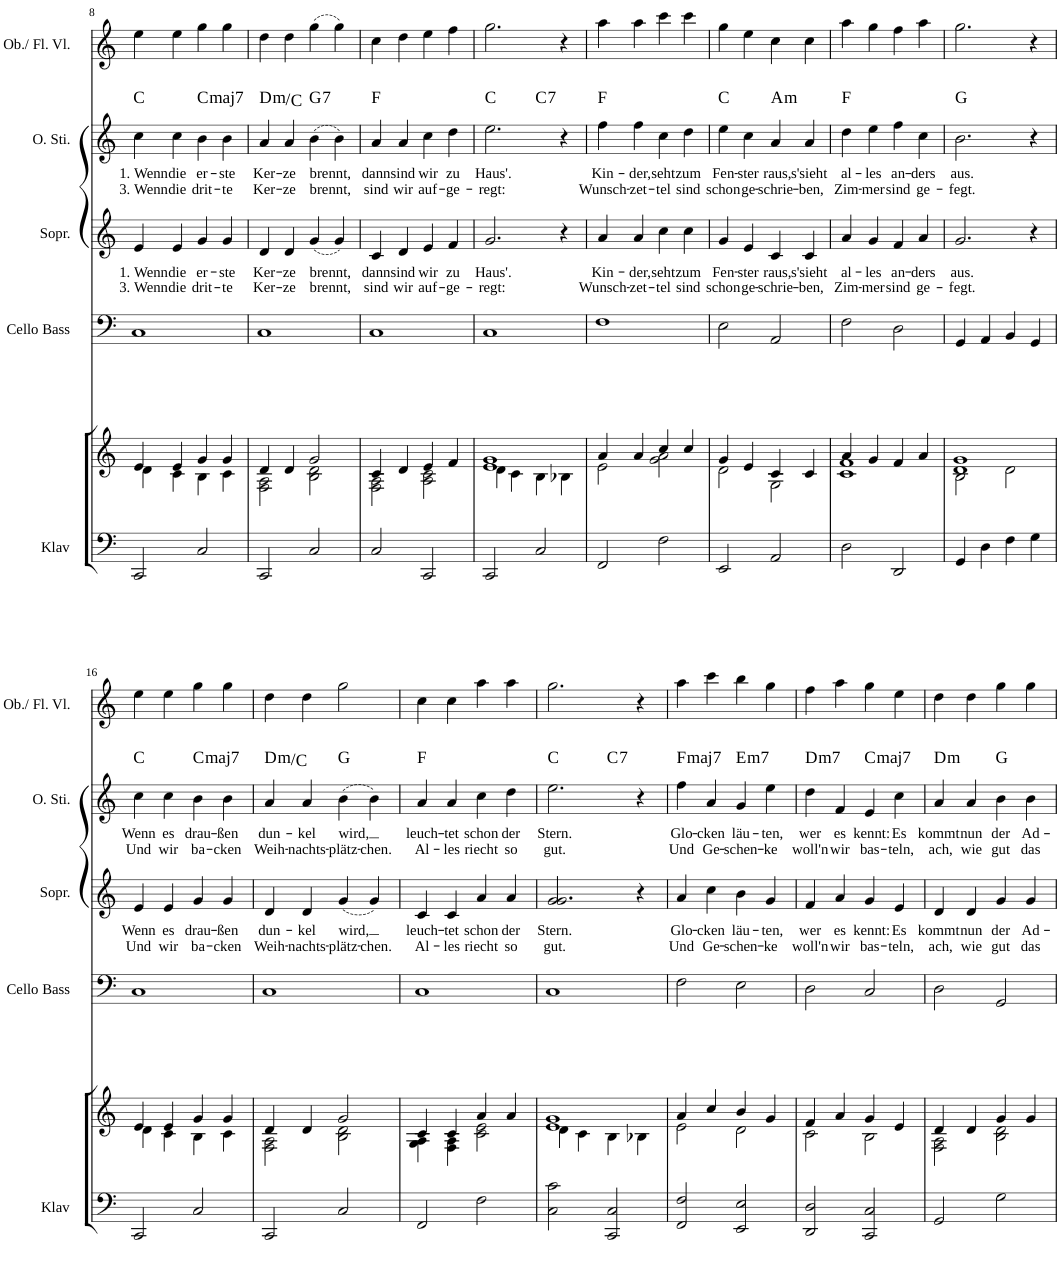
**kern	**kern	**kern	**kern	**text	**text	**kern	**text	**text	**harte	**kern
*part6	*part5	*part4	*part3	*part3	*part3	*part2	*part2	*part2	*part2	*part1
*staff6	*staff5	*staff4	*staff3	*staff3	*staff3	*staff2	*staff2	*staff2	*	*staff1
*I"Klavier	*	*I"Cello / Bass Posaune	*I"Sopran Melodie	*	*	*I"Sopran Oberstimme	*	*	*	*I"Oboe / Flöte Violine
*I'Klav	*	*I'Cello Bass	*I'Sopr.	*	*	*I'O. Sti.	*	*	*	*I'Ob./ Fl. Vl.
!!LO:PB:g=z
*clefF4	*clefG2	*clefF4	*clefG2	*	*	*clefG2	*	*	*	*clefG2
*k[]	*k[]	*k[]	*k[]	*	*	*k[]	*	*	*	*k[]
*M4/4	*M4/4	*M4/4	*M4/4	*	*	*M4/4	*	*	*	*M4/4
*met(c)	*met(c)	*met(c)	*met(c)	*	*	*met(c)	*	*	*	*met(c)
=8	=8	=8	=8	=8	=8	=8	=8	=8	=8	=8
*	*^	*	*	*	*	*	*	*	*	*
!	!	!	!	!	!LO:LY:b	!LO:LY:b	!	!LO:LY:b	!LO:LY:b	!	!
2CC/	4e/	4d\	1C	4e/	1. Wenn	3. Wenn	4cc\	1. Wenn	3. Wenn	C:maj	4ee\
!	!	!	!	!	!LO:LY:b	!LO:LY:b	!	!LO:LY:b	!LO:LY:b	!	!
.	4e/	4c\	.	4e/	die	die	4cc\	die	die	.	4ee\
!	!	!	!	!	!LO:LY:b	!LO:LY:b	!	!LO:LY:b	!LO:LY:b	!LO:H:kt=maj7	!
2C/	4g/	4B\	.	4g/	er-	drit-	4b\	er-	drit-	C:maj7	4gg\
!	!	!	!	!	!LO:LY:b	!LO:LY:b	!	!LO:LY:b	!LO:LY:b	!	!
.	4g/	4c\	.	4g/	-ste	-te	4b\	-ste	-te	.	4gg\
=9	=9	=9	=9	=9	=9	=9	=9	=9	=9	=9	=9
!	!	!	!	!	!LO:LY:b	!LO:LY:b	!	!LO:LY:b	!LO:LY:b	!LO:H:kt=m	!
2CC/	4d/	2F\ 2A\	1C	4d/	Ker-	Ker-	4a/	Ker-	Ker-	D:min/b7	4dd\
!	!	!	!	!	!LO:LY:b	!LO:LY:b	!	!LO:LY:b	!LO:LY:b	!	!
.	4d/	.	.	4d/	-ze	-ze	4a/	-ze	-ze	.	4dd\
!	!	!	!	!	!LO:LY:b	!LO:LY:b	!	!LO:LY:b	!LO:LY:b	!LO:H:kt=7	!
2C/	2g/	2B\ 2d\	.	(4g/	brennt,	brennt,	(4b\	brennt,	brennt,	G:7	(4gg\
.	.	.	.	4g/)	.	.	4b\)	.	.	.	4gg\)
=10	=10	=10	=10	=10	=10	=10	=10	=10	=10	=10	=10
!	!	!	!	!	!LO:LY:b	!LO:LY:b	!	!LO:LY:b	!LO:LY:b	!	!
2C/	4c/	2F\ 2A\	1C	4c/	dann	sind	4a/	dann	sind	F:maj	4cc\
!	!	!	!	!	!LO:LY:b	!LO:LY:b	!	!LO:LY:b	!LO:LY:b	!	!
.	4d/	.	.	4d/	sind	wir	4a/	sind	wir	.	4dd\
!	!	!	!	!	!LO:LY:b	!LO:LY:b	!	!LO:LY:b	!LO:LY:b	!	!
2CC/	4e/	2A\ 2c\	.	4e/	wir	auf-	4cc\	wir	auf-	.	4ee\
!	!	!	!	!	!LO:LY:b	!LO:LY:b	!	!LO:LY:b	!LO:LY:b	!	!
.	4f/	.	.	4f/	zu	-ge-	4dd\	zu	-ge-	.	4ff\
=11	=11	=11	=11	=11	=11	=11	=11	=11	=11	=11	=11
!	!	!	!	!	!LO:LY:b	!LO:LY:b	!	!LO:LY:b	!LO:LY:b	!	!
*	*	*	*	*	*	*	*^	*	*	*	*
2CC/	1e 1g	4d\	1C	2.g/	Haus'.	-regt:	2.ee\	2ryy	Haus'.	-regt:	C:maj	2.gg\
.	.	4c\	.	.	.	.	.	.	.	.	.	.
!	!	!	!	!	!	!	!	!	!	!	!LO:H:kt=7	!
2C/	.	4B\	.	.	.	.	.	2ryy	.	.	C:7	.
.	.	4B-X\	.	4r	.	.	4r	.	.	.	.	4r
=12	=12	=12	=12	=12	=12	=12	=12	=12	=12	=12	=12	=12
!	!	!	!	!	!LO:LY:b	!LO:LY:b	!	!	!LO:LY:b	!LO:LY:b	!	!
*	*	*	*	*	*	*	*v	*v	*	*	*	*
2FF/	4a/	2e\	1F	4a/	Kin-	Wunsch-	4ff\	Kin-	Wunsch-	F:maj	4aa\
!	!	!	!	!	!LO:LY:b	!LO:LY:b	!	!LO:LY:b	!LO:LY:b	!	!
.	4a/	.	.	4a/	-der,	-zet-	4ff\	-der,	-zet-	.	4aa\
!	!	!	!	!	!LO:LY:b	!LO:LY:b	!	!LO:LY:b	!LO:LY:b	!	!
2F\	4cc/	2g\ 2a\	.	4cc\	seht	-tel	4cc\	seht	-tel	.	4ccc\
!	!	!	!	!	!LO:LY:b	!LO:LY:b	!	!LO:LY:b	!LO:LY:b	!	!
.	4cc/	.	.	4cc\	zum	sind	4dd\	zum	sind	.	4ccc\
=13	=13	=13	=13	=13	=13	=13	=13	=13	=13	=13	=13
!	!	!	!	!	!LO:LY:b	!LO:LY:b	!	!LO:LY:b	!LO:LY:b	!	!
2EE/	4g/	2d\	2E\	4g/	Fen-	schon	4ee\	Fen-	schon	C:maj	4gg\
!	!	!	!	!	!LO:LY:b	!LO:LY:b	!	!LO:LY:b	!LO:LY:b	!	!
.	4e/	.	.	4e/	-ster	ge-	4cc\	-ster	ge-	.	4ee\
!	!	!	!	!	!LO:LY:b	!LO:LY:b	!	!LO:LY:b	!LO:LY:b	!LO:H:kt=m	!
2AA/	4c/	2G\	2AA/	4c/	raus,	-schrie-	4a/	raus,	-schrie-	A:min	4cc\
!	!	!	!	!	!LO:LY:b	!LO:LY:b	!	!LO:LY:b	!LO:LY:b	!	!
.	4c/	.	.	4c/	s'sieht	-ben,	4a/	s'sieht	-ben,	.	4cc\
=14	=14	=14	=14	=14	=14	=14	=14	=14	=14	=14	=14
!	!	!	!	!	!LO:LY:b	!LO:LY:b	!	!LO:LY:b	!LO:LY:b	!	!
2D\	4a/	1c 1f	2F\	4a/	al-	Zim-	4dd\	al-	Zim-	F:maj	4aa\
!	!	!	!	!	!LO:LY:b	!LO:LY:b	!	!LO:LY:b	!LO:LY:b	!	!
.	4g/	.	.	4g/	-les	-mer	4ee\	-les	-mer	.	4gg\
!	!	!	!	!	!LO:LY:b	!LO:LY:b	!	!LO:LY:b	!LO:LY:b	!	!
2DD/	4f/	.	2D\	4f/	an-	sind	4ff\	an-	sind	.	4ff\
!	!	!	!	!	!LO:LY:b	!LO:LY:b	!	!LO:LY:b	!LO:LY:b	!	!
.	4a/	.	.	4a/	-ders	ge-	4cc\	-ders	ge-	.	4aa\
=15	=15	=15	=15	=15	=15	=15	=15	=15	=15	=15	=15
!	!	!	!	!	!LO:LY:b	!LO:LY:b	!	!LO:LY:b	!LO:LY:b	!	!
4GG/	1d 1g	2B\	4GG/	2.g/	aus.	-fegt.	2.b\	aus.	-fegt.	G:maj	2.gg\
4D\	.	.	4AA/	.	.	.	.	.	.	.	.
4F\	.	2d\	4BB/	.	.	.	.	.	.	.	.
4G\	.	.	4GG/	4r	.	.	4r	.	.	.	4r
!!LO:LB:g=z
=16	=16	=16	=16	=16	=16	=16	=16	=16	=16	=16	=16
!	!	!	!	!	!LO:LY:b	!LO:LY:b	!	!LO:LY:b	!LO:LY:b	!	!
2CC/	4e/	4d\	1C	4e/	Wenn	Und	4cc\	Wenn	Und	C:maj	4ee\
!	!	!	!	!	!LO:LY:b	!LO:LY:b	!	!LO:LY:b	!LO:LY:b	!	!
.	4e/	4c\	.	4e/	es	wir	4cc\	es	wir	.	4ee\
!	!	!	!	!	!LO:LY:b	!LO:LY:b	!	!LO:LY:b	!LO:LY:b	!LO:H:kt=maj7	!
2C/	4g/	4B\	.	4g/	drau-	ba-	4b\	drau-	ba-	C:maj7	4gg\
!	!	!	!	!	!LO:LY:b	!LO:LY:b	!	!LO:LY:b	!LO:LY:b	!	!
.	4g/	4c\	.	4g/	-ßen	-cken	4b\	-ßen	-cken	.	4gg\
=17	=17	=17	=17	=17	=17	=17	=17	=17	=17	=17	=17
!	!	!	!	!	!LO:LY:b	!LO:LY:b	!	!LO:LY:b	!LO:LY:b	!LO:H:kt=m	!
2CC/	4d/	2F\ 2A\	1C	4d/	dun-	Weih-	4a/	dun-	Weih-	D:min/b7	4dd\
!	!	!	!	!	!LO:LY:b	!LO:LY:b	!	!LO:LY:b	!LO:LY:b	!	!
.	4d/	.	.	4d/	-kel	-nachts-	4a/	-kel	-nachts-	.	4dd\
!	!	!	!	!	!LO:LY:b	!LO:LY:b	!	!LO:LY:b	!LO:LY:b	!	!
2C/	2g/	2B\ 2d\	.	(4g/	wird,	-plätz-	(4b\	wird,	-plätz-	G:maj	2gg\
!	!	!	!	!	!	!LO:LY:b	!	!	!LO:LY:b	!	!
.	.	.	.	4g/)	.	-chen.	4b\)	.	-chen.	.	.
=18	=18	=18	=18	=18	=18	=18	=18	=18	=18	=18	=18
!	!	!	!	!	!LO:LY:b	!LO:LY:b	!	!LO:LY:b	!LO:LY:b	!	!
2FF/	4c/	4G\ 4A\	1C	4c/	leuch-	Al-	4a/	leuch-	Al-	F:maj	4cc\
!	!	!	!	!	!LO:LY:b	!LO:LY:b	!	!LO:LY:b	!LO:LY:b	!	!
.	4c/	4F\ 4A\	.	4c/	-tet	-les	4a/	-tet	-les	.	4cc\
!	!	!	!	!	!LO:LY:b	!LO:LY:b	!	!LO:LY:b	!LO:LY:b	!	!
2F\	4a/	2c\ 2e\	.	4a/	schon	riecht	4cc\	schon	riecht	.	4aa\
!	!	!	!	!	!LO:LY:b	!LO:LY:b	!	!LO:LY:b	!LO:LY:b	!	!
.	4a/	.	.	4a/	der	so	4dd\	der	so	.	4aa\
=19	=19	=19	=19	=19	=19	=19	=19	=19	=19	=19	=19
!	!	!	!	!	!LO:LY:b	!LO:LY:b	!	!LO:LY:b	!LO:LY:b	!	!
*	*	*	*	*^	*	*	*^	*	*	*	*
2C\ 2c\	1e 1g	4d\	1C	2.g/	2.g/	Stern.	gut.	2.ee\	2ryy	Stern.	gut.	C:maj	2.gg\
.	.	4c\	.	.	.	.	.	.	.	.	.	.	.
!	!	!	!	!	!	!	!	!	!	!	!	!LO:H:kt=7	!
2CC/ 2C/	.	4B\	.	.	.	.	.	.	2ryy	.	.	C:7	.
.	.	4B-X\	.	4r	4ryy	.	.	4r	.	.	.	.	4r
=20	=20	=20	=20	=20	=20	=20	=20	=20	=20	=20	=20	=20	=20
!	!	!	!	!	!	!LO:LY:b	!LO:LY:b	!	!	!LO:LY:b	!LO:LY:b	!LO:H:kt=maj7	!
*	*	*	*	*v	*v	*	*	*	*	*	*	*	*
*	*	*	*	*	*	*	*v	*v	*	*	*	*
2FF/ 2F/	4a/	2e\	2F\	4a/	Glo-	Und	4ff\	Glo-	Und	F:maj7	4aa\
!	!	!	!	!	!LO:LY:b	!LO:LY:b	!	!LO:LY:b	!LO:LY:b	!	!
.	4cc/	.	.	4cc\	-cken	Ge-	4a/	-cken	Ge-	.	4ccc\
!	!	!	!	!	!LO:LY:b	!LO:LY:b	!	!LO:LY:b	!LO:LY:b	!LO:H:kt=m7	!
2EE/ 2E/	4b/	2d\	2E\	4b\	läu-	-schen-	4g/	läu-	-schen-	E:min7	4bb\
!	!	!	!	!	!LO:LY:b	!LO:LY:b	!	!LO:LY:b	!LO:LY:b	!	!
.	4g/	.	.	4g/	-ten,	-ke	4ee\	-ten,	-ke	.	4gg\
=21	=21	=21	=21	=21	=21	=21	=21	=21	=21	=21	=21
!	!	!	!	!	!LO:LY:b	!LO:LY:b	!	!LO:LY:b	!LO:LY:b	!LO:H:kt=m7	!
2DD/ 2D/	4f/	2c\	2D\	4f/	wer	woll'n	4dd\	wer	woll'n	D:min7	4ff\
!	!	!	!	!	!LO:LY:b	!LO:LY:b	!	!LO:LY:b	!LO:LY:b	!	!
.	4a/	.	.	4a/	es	wir	4f/	es	wir	.	4aa\
!	!	!	!	!	!LO:LY:b	!LO:LY:b	!	!LO:LY:b	!LO:LY:b	!LO:H:kt=maj7	!
2CC/ 2C/	4g/	2B\	2C/	4g/	kennt:	bas-	4e/	kennt:	bas-	C:maj7	4gg\
!	!	!	!	!	!LO:LY:b	!LO:LY:b	!	!LO:LY:b	!LO:LY:b	!	!
.	4e/	.	.	4e/	Es	-teln,	4cc\	Es	-teln,	.	4ee\
=22	=22	=22	=22	=22	=22	=22	=22	=22	=22	=22	=22
!	!	!	!	!	!LO:LY:b	!LO:LY:b	!	!LO:LY:b	!LO:LY:b	!LO:H:kt=m	!
2GG/	4d/	2F\ 2A\	2D\	4d/	kommt	ach,	4a/	kommt	ach,	D:min	4dd\
!	!	!	!	!	!LO:LY:b	!LO:LY:b	!	!LO:LY:b	!LO:LY:b	!	!
.	4d/	.	.	4d/	nun	wie	4a/	nun	wie	.	4dd\
!	!	!	!	!	!LO:LY:b	!LO:LY:b	!	!LO:LY:b	!LO:LY:b	!	!
2G\	4g/	2B\ 2d\	2GG/	4g/	der	gut	4b\	der	gut	G:maj	4gg\
!	!	!	!	!	!LO:LY:b	!LO:LY:b	!	!LO:LY:b	!LO:LY:b	!	!
.	4g/	.	.	4g/	Ad-	das	4b\	Ad-	das	.	4gg\
*	*v	*v	*	*	*	*	*	*	*	*	*
=	=	=	=	=	=	=	=	=	=	=
*-	*-	*-	*-	*-	*-	*-	*-	*-	*-	*-
